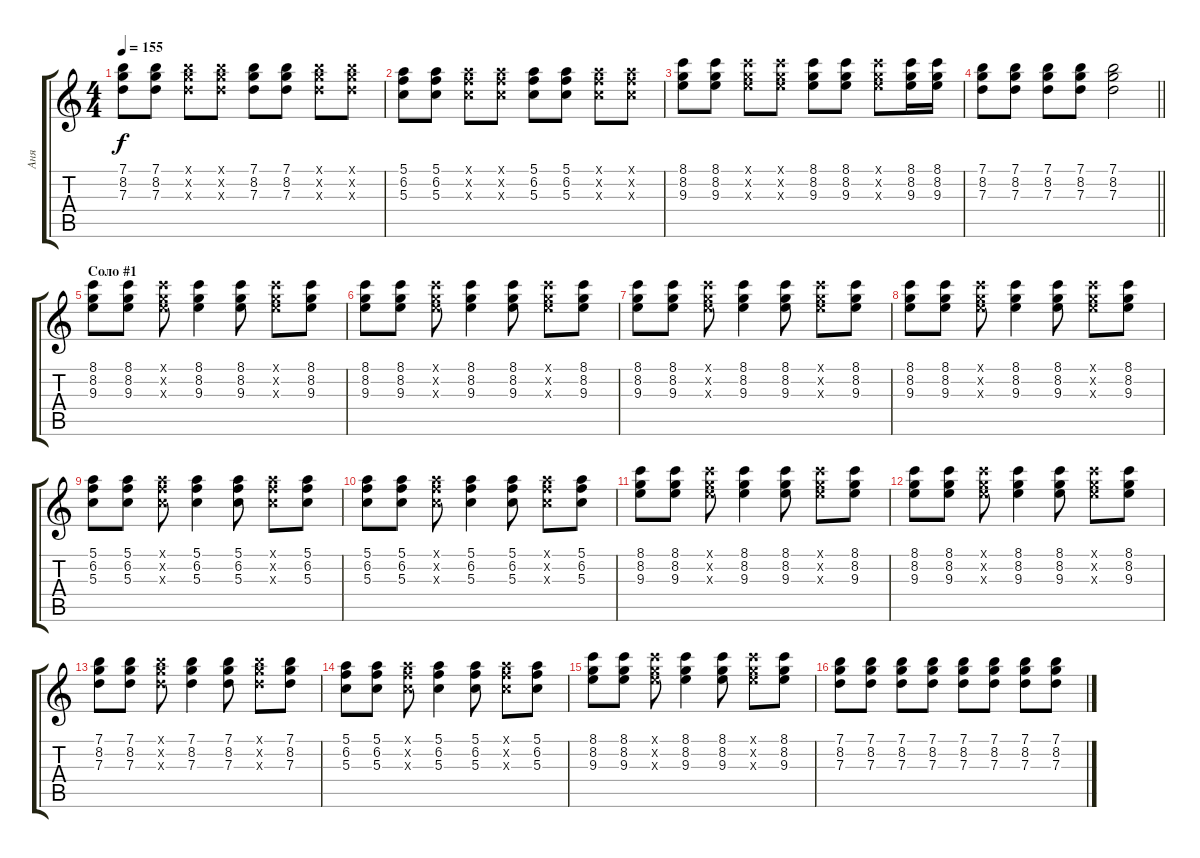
\track ("Аня" "Аня") {instrument distortionguitar}
\staff {score tabs}
\tuning (E4 B3 G3 D3 A2 E2) {hide}
\ts (4 4)
\tempo 155
\clef g2
\ks c
(7.1 8.2 7.3).8{dy f} (7.1 8.2 7.3).8 (7.1{x} 8.2{x} 7.3{x}).8 (7.1{x} 8.2{x} 7.3{x}).8 (7.1 8.2 7.3).8 (7.1 8.2 7.3).8 (7.1{x} 8.2{x} 7.3{x}).8 (7.1{x} 8.2{x} 7.3{x}).8 |
(5.1 6.2 5.3).8 (5.1 6.2 5.3).8 (5.1{x} 6.2{x} 5.3{x}).8 (5.1{x} 6.2{x} 5.3{x}).8 (5.1 6.2 5.3).8 (5.1 6.2 5.3).8 (5.1{x} 6.2{x} 5.3{x}).8 (5.1{x} 6.2{x} 5.3{x}).8 |
(8.1 8.2 9.3).8 (8.1 8.2 9.3).8 (8.1{x} 8.2{x} 9.3{x}).8 (8.1{x} 8.2{x} 9.3{x}).8 (8.1 8.2 9.3).8 (8.1 8.2 9.3).8 (8.1{x} 8.2{x} 9.3{x}).8 (8.1 8.2 9.3).16 (8.1 8.2 9.3).16 |
\barLineRight lightlight
(7.1 8.2 7.3).8 (7.1 8.2 7.3).8 (7.1 8.2 7.3).8 (7.1 8.2 7.3).8 (7.1 8.2 7.3).2 |
\section ("" "Соло #1")
(8.1 8.2 9.3).8{volume 10 instrument electricguitarclean} (8.1 8.2 9.3).8 (8.1{x} 8.2{x} 9.3{x}).8 (8.1 8.2 9.3).4 (8.1 8.2 9.3).8 (8.1{x} 8.2{x} 9.3{x}).8 (8.1 8.2 9.3).8 |
(8.1 8.2 9.3).8 (8.1 8.2 9.3).8 (8.1{x} 8.2{x} 9.3{x}).8 (8.1 8.2 9.3).4 (8.1 8.2 9.3).8 (8.1{x} 8.2{x} 9.3{x}).8 (8.1 8.2 9.3).8 |
(8.1 8.2 9.3).8 (8.1 8.2 9.3).8 (8.1{x} 8.2{x} 9.3{x}).8 (8.1 8.2 9.3).4 (8.1 8.2 9.3).8 (8.1{x} 8.2{x} 9.3{x}).8 (8.1 8.2 9.3).8 |
(8.1 8.2 9.3).8 (8.1 8.2 9.3).8 (8.1{x} 8.2{x} 9.3{x}).8 (8.1 8.2 9.3).4 (8.1 8.2 9.3).8 (8.1{x} 8.2{x} 9.3{x}).8 (8.1 8.2 9.3).8 |
(5.1 6.2 5.3).8 (5.1 6.2 5.3).8 (5.1{x} 6.2{x} 5.3{x}).8 (5.1 6.2 5.3).4 (5.1 6.2 5.3).8 (5.1{x} 6.2{x} 5.3{x}).8 (5.1 6.2 5.3).8 |
(5.1 6.2 5.3).8 (5.1 6.2 5.3).8 (5.1{x} 6.2{x} 5.3{x}).8 (5.1 6.2 5.3).4 (5.1 6.2 5.3).8 (5.1{x} 6.2{x} 5.3{x}).8 (5.1 6.2 5.3).8 |
(8.1 8.2 9.3).8 (8.1 8.2 9.3).8 (8.1{x} 8.2{x} 9.3{x}).8 (8.1 8.2 9.3).4 (8.1 8.2 9.3).8 (8.1{x} 8.2{x} 9.3{x}).8 (8.1 8.2 9.3).8 |
(8.1 8.2 9.3).8 (8.1 8.2 9.3).8 (8.1{x} 8.2{x} 9.3{x}).8 (8.1 8.2 9.3).4 (8.1 8.2 9.3).8 (8.1{x} 8.2{x} 9.3{x}).8 (8.1 8.2 9.3).8 |
(7.1 8.2 7.3).8 (7.1 8.2 7.3).8 (7.1{x} 8.2{x} 7.3{x}).8 (7.1 8.2 7.3).4 (7.1 8.2 7.3).8 (7.1{x} 8.2{x} 7.3{x}).8 (7.1 8.2 7.3).8 |
(5.1 6.2 5.3).8 (5.1 6.2 5.3).8 (5.1{x} 6.2{x} 5.3{x}).8 (5.1 6.2 5.3).4 (5.1 6.2 5.3).8 (5.1{x} 6.2{x} 5.3{x}).8 (5.1 6.2 5.3).8 |
(8.1 8.2 9.3).8 (8.1 8.2 9.3).8 (8.1{x} 8.2{x} 9.3{x}).8 (8.1 8.2 9.3).4 (8.1 8.2 9.3).8 (8.1{x} 8.2{x} 9.3{x}).8 (8.1 8.2 9.3).8 |
(7.1 8.2 7.3).8 (7.1 8.2 7.3).8 (7.1 8.2 7.3).8 (7.1 8.2 7.3).8 (7.1 8.2 7.3).8 (7.1 8.2 7.3).8 (7.1 8.2 7.3).8 (7.1 8.2 7.3).8
